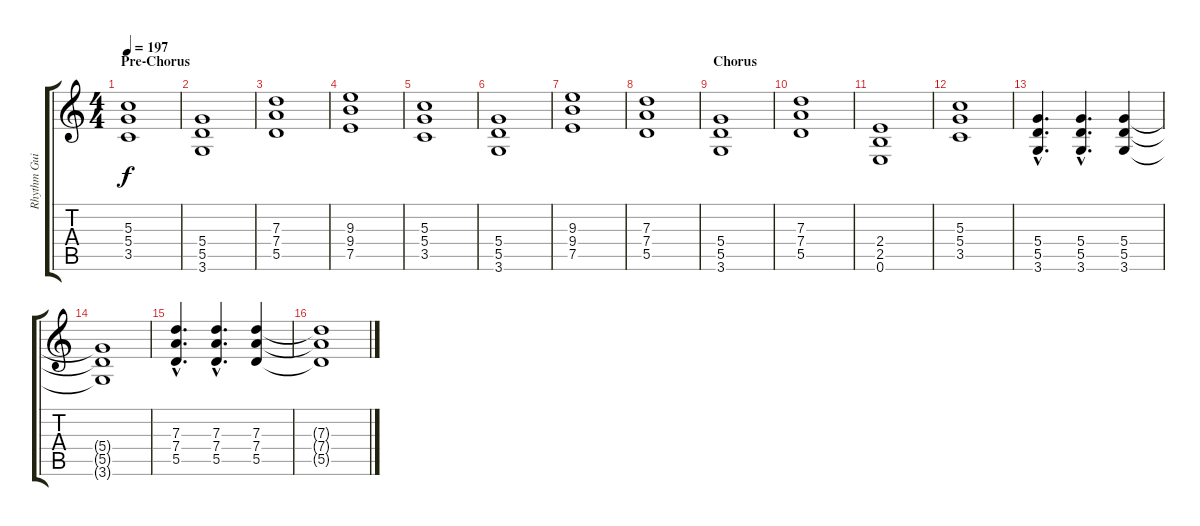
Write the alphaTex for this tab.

\track ("Rhythm Guitar 2" "Rhythm Gui") {instrument distortionguitar}
\staff {score tabs}
\tuning (E4 B3 G3 D3 A2 E2) {hide}
\ts (4 4)
\section ("" "Pre-Chorus")
\tempo 197
\clef g2
\ks c
(5.3 5.4 3.5).1{dy f} |
(5.4 5.5 3.6).1 |
(7.3 7.4 5.5).1 |
(9.3 9.4 7.5).1 |
(5.3 5.4 3.5).1 |
(5.4 5.5 3.6).1 |
(9.3 9.4 7.5).1 |
(7.3 7.4 5.5).1 |
\section ("" "Chorus")
(5.4 5.5 3.6).1 |
(7.3 7.4 5.5).1 |
(2.4 2.5 0.6).1 |
(5.3 5.4 3.5).1 |
(5.4{hac} 5.5{hac} 3.6{hac}).4{d} (5.4{hac} 5.5{hac} 3.6{hac}).4{d} (5.4 5.5 3.6).4 |
(5.4{t} 5.5{t} 3.6{t}).1 |
(7.3{hac} 7.4{hac} 5.5{hac}).4{d} (7.3{hac} 7.4{hac} 5.5{hac}).4{d} (7.3 7.4 5.5).4 |
(7.3{t} 7.4{t} 5.5{t}).1
